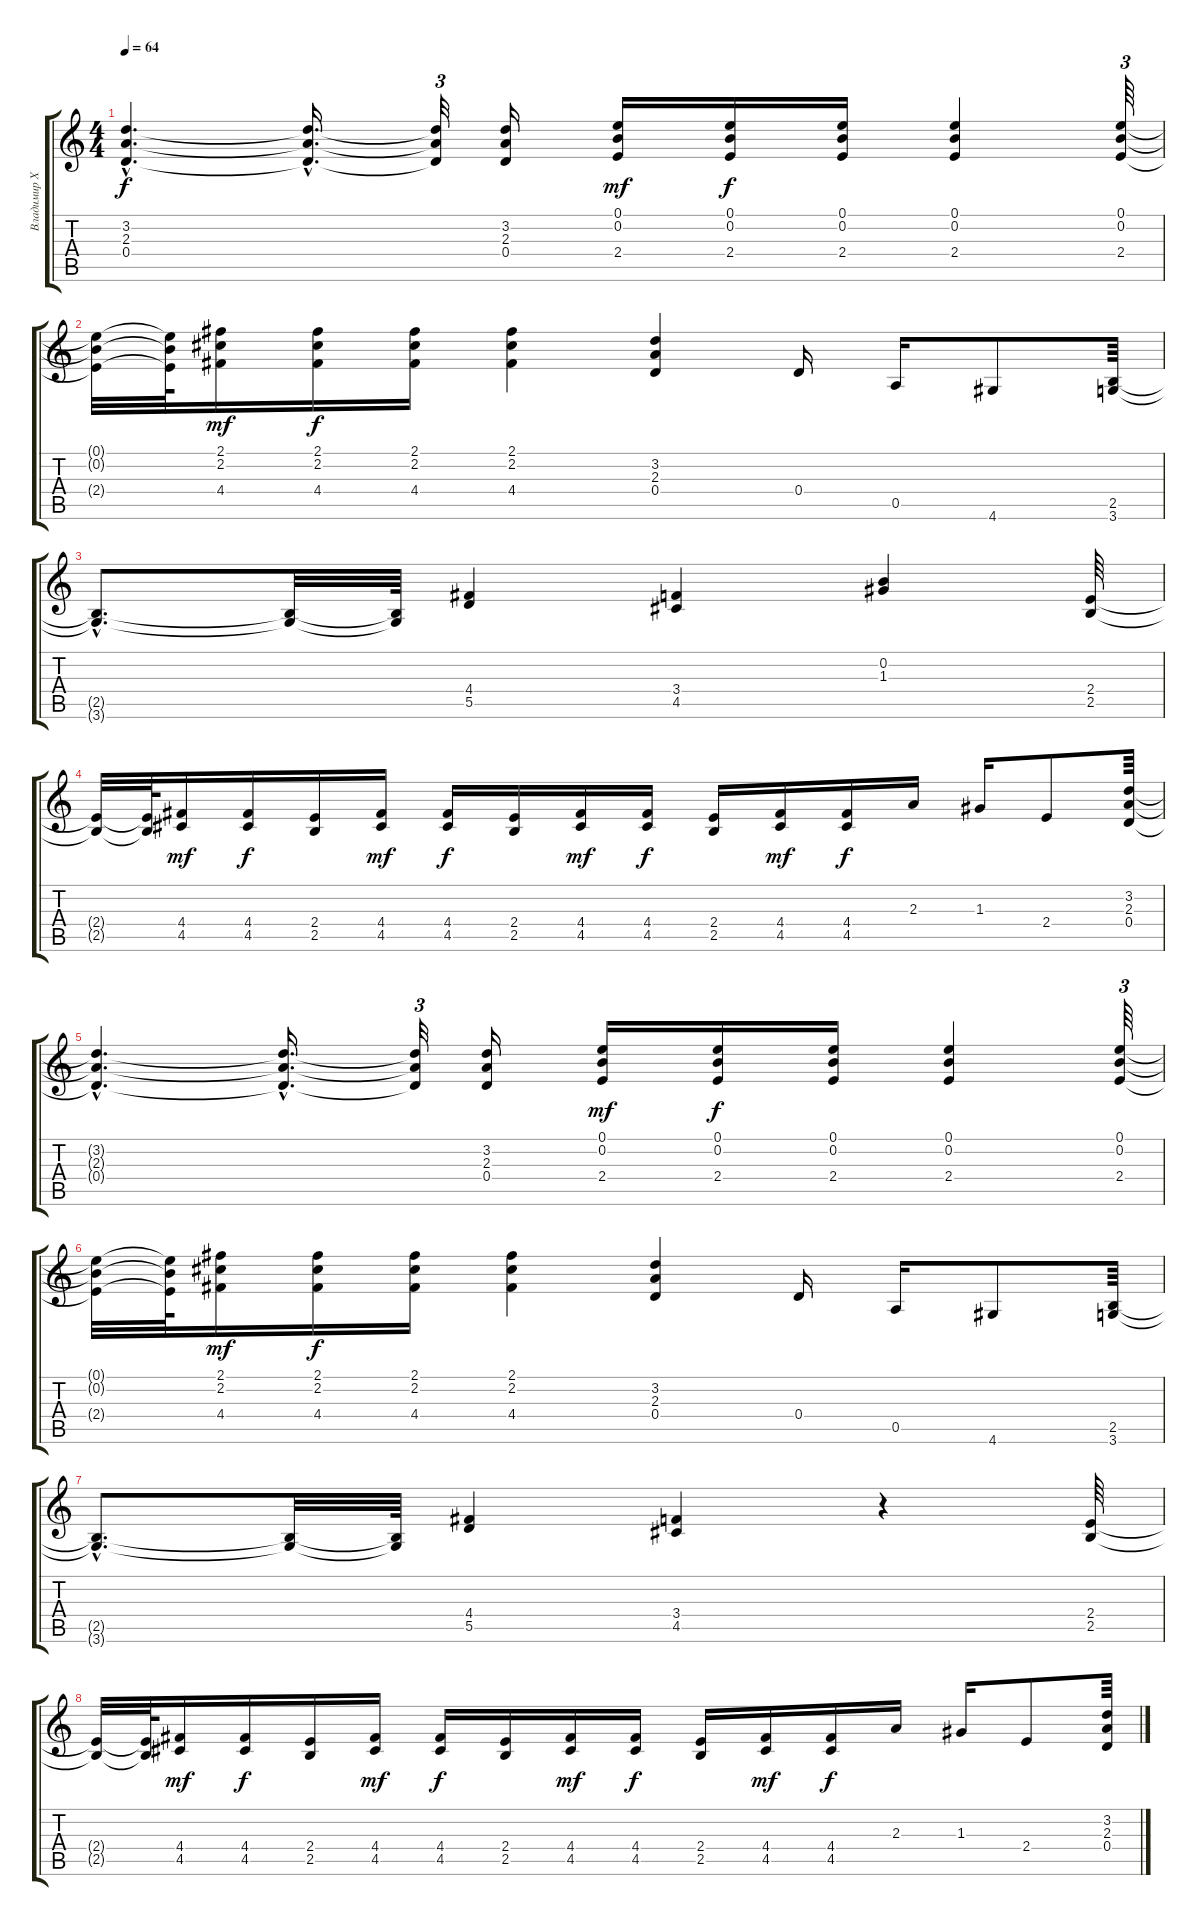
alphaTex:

\track ("Владимир Холстинин" "Владимир Х") {instrument overdrivenguitar}
\staff {score tabs}
\tuning (E4 B3 G3 D3 A2 E2) {hide}
\ts (4 4)
\tempo 64
\clef g2
\ks c
(3.2{hac t} 2.3{hac t} 0.4{hac t}).4{d dy f} (3.2{hac t} 2.3{hac t} 0.4{hac t}).16{d} (3.2{t} 2.3{t} 0.4{t}).32{tu (3 2)} (3.2 2.3 0.4).16 (0.1 0.2 2.4).16{dy mf} (0.1 0.2 2.4).16{dy f} (0.1 0.2 2.4).16 (0.1 0.2 2.4).4 (0.1 0.2 2.4).64{tu (3 2)} |
(0.1{t} 0.2{t} 2.4{t}).32 (0.1{t} 0.2{t} 2.4{t}).64 (2.1 2.2 4.4).16{dy mf} (2.1 2.2 4.4).16{dy f} (2.1 2.2 4.4).16 (2.1 2.2 4.4).4 (3.2 2.3 0.4).4 0.4.16 0.5.16 4.6.8 (2.5 3.6).64 |
(2.5{hac t} 3.6{hac t}).8{d} (2.5{t} 3.6{t}).32 (2.5{t} 3.6{t}).64 (4.4 5.5).4 (3.4 4.5).4 (0.2 1.3).4 (2.4 2.5).64 |
(2.4{t} 2.5{t}).32 (2.4{t} 2.5{t}).64 (4.4 4.5).16{dy mf} (4.4 4.5).16{dy f} (2.4 2.5).16 (4.4 4.5).16{dy mf} (4.4 4.5).16{dy f} (2.4 2.5).16 (4.4 4.5).16{dy mf} (4.4 4.5).16{dy f} (2.4 2.5).16 (4.4 4.5).16{dy mf} (4.4 4.5).16{dy f} 2.3.16 1.3.16 2.4.8 (3.2 2.3 0.4).64 |
(3.2{hac t} 2.3{hac t} 0.4{hac t}).4{d} (3.2{hac t} 2.3{hac t} 0.4{hac t}).16{d} (3.2{t} 2.3{t} 0.4{t}).32{tu (3 2)} (3.2 2.3 0.4).16 (0.1 0.2 2.4).16{dy mf} (0.1 0.2 2.4).16{dy f} (0.1 0.2 2.4).16 (0.1 0.2 2.4).4 (0.1 0.2 2.4).64{tu (3 2)} |
(0.1{t} 0.2{t} 2.4{t}).32 (0.1{t} 0.2{t} 2.4{t}).64 (2.1 2.2 4.4).16{dy mf} (2.1 2.2 4.4).16{dy f} (2.1 2.2 4.4).16 (2.1 2.2 4.4).4 (3.2 2.3 0.4).4 0.4.16 0.5.16 4.6.8 (2.5 3.6).64 |
(2.5{hac t} 3.6{hac t}).8{d} (2.5{t} 3.6{t}).32 (2.5{t} 3.6{t}).64 (4.4 5.5).4 (3.4 4.5).4 r.4 (2.4 2.5).64 |
(2.4{t} 2.5{t}).32 (2.4{t} 2.5{t}).64 (4.4 4.5).16{dy mf} (4.4 4.5).16{dy f} (2.4 2.5).16 (4.4 4.5).16{dy mf} (4.4 4.5).16{dy f} (2.4 2.5).16 (4.4 4.5).16{dy mf} (4.4 4.5).16{dy f} (2.4 2.5).16 (4.4 4.5).16{dy mf} (4.4 4.5).16{dy f} 2.3.16 1.3.16 2.4.8 (3.2 2.3 0.4).64{volume 13 balance 8 instrument distortionguitar}
